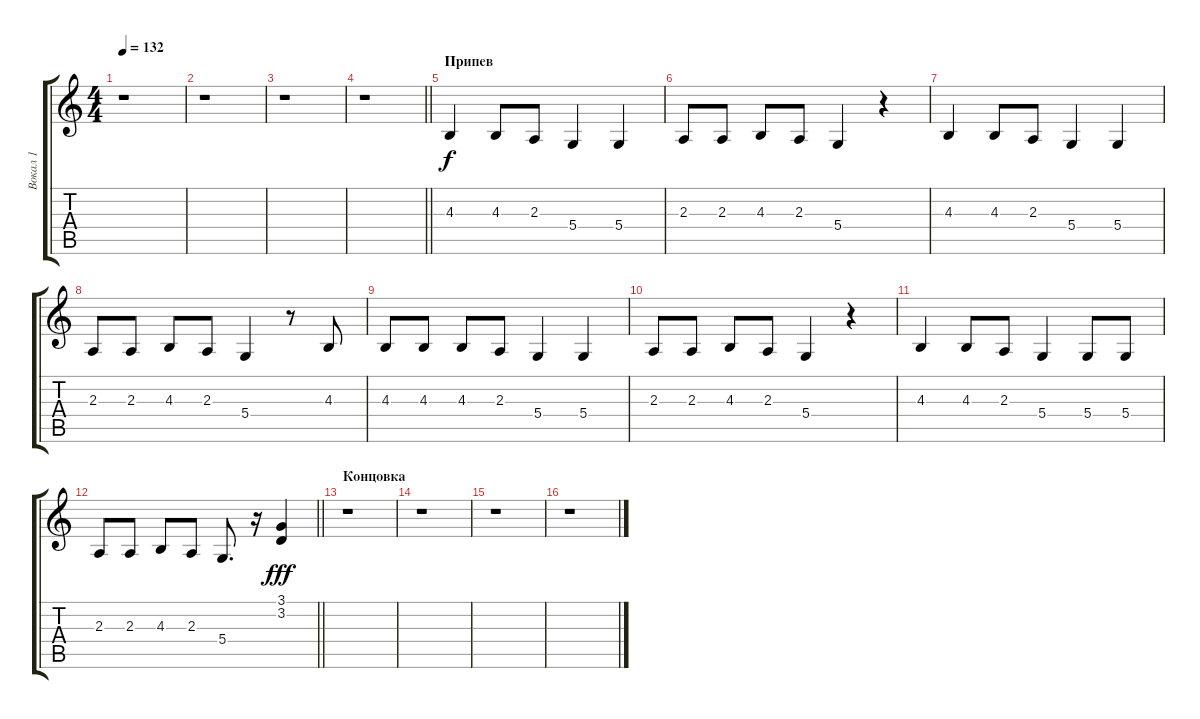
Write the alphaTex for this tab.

\track ("Вокал 1" "Вокал 1") {instrument tenorsax}
\staff {score tabs}
\tuning (E4 B3 G3 D3 A2 E2) {hide}
\ts (4 4)
\tempo 132
\clef g2
\ks c
r.1{dy f} |
r.1 |
r.1 |
\barLineRight lightlight
r.1 |
\section ("" "Припев")
4.3.4 4.3.8 2.3.8 5.4.4 5.4.4 |
2.3.8 2.3.8 4.3.8 2.3.8 5.4.4 r.4 |
4.3.4 4.3.8 2.3.8 5.4.4 5.4.4 |
2.3.8 2.3.8 4.3.8 2.3.8 5.4.4 r.8 4.3.8 |
4.3.8 4.3.8 4.3.8 2.3.8 5.4.4 5.4.4 |
2.3.8 2.3.8 4.3.8 2.3.8 5.4.4 r.4 |
4.3.4 4.3.8 2.3.8 5.4.4 5.4.8 5.4.8 |
\barLineRight lightlight
2.3.8 2.3.8 4.3.8 2.3.8 5.4.8{d} r.16 (3.1 3.2).4{dy fff} |
\section ("" "Концовка")
r.1 |
r.1 |
r.1 |
r.1
